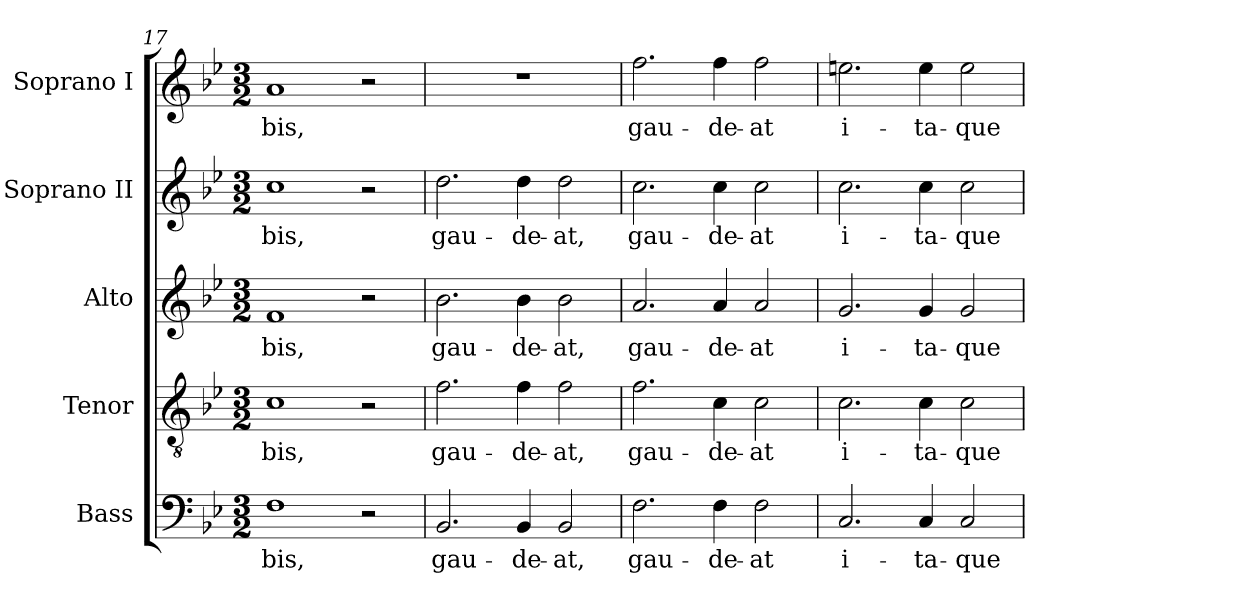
**kern	**text	**kern	**text	**kern	**text	**kern	**text	**kern	**text
*part5	*part5	*part4	*part4	*part3	*part3	*part2	*part2	*part1	*part1
*staff5	*staff5	*staff4	*staff4	*staff3	*staff3	*staff2	*staff2	*staff1	*staff1
*I"Bass	*	*I"Tenor	*	*I"Alto	*	*I"Soprano II	*	*I"Soprano I	*
*I'B.	*	*	*	*I'T.	*	*I'A.	*	*I'A.	*
*clefF4	*	*clefGv2	*	*clefG2	*	*clefG2	*	*clefG2	*
*	*	*ITrd7c12	*	*ITrd7c12	*	*	*	*	*
*k[b-e-]	*	*k[b-e-]	*	*k[b-e-]	*	*k[b-e-]	*	*k[b-e-]	*
*B-:	*	*B-:	*	*B-:	*	*B-:	*	*B-:	*
*M3/2	*	*M3/2	*	*M3/2	*	*M3/2	*	*M3/2	*
=17	=17	=17	=17	=17	=17	=17	=17	=17	=17
!	!LO:LY:b:color=#000000	!	!	!	!	!	!	!	!
!	!	!	!LO:LY:b:color=#000000	!	!	!	!	!	!
!	!	!	!	!	!LO:LY:b:color=#000000	!	!	!	!
!	!	!	!	!	!	!	!LO:LY:b:color=#000000	!	!
!	!	!	!	!	!	!	!	!	!LO:LY:b:color=#000000
1Fi	-bis,	1Ci	-bis,	1Fi	-bis,	1cci	-bis,	1ai	-bis,
2r	.	2r	.	2r	.	2r	.	2r	.
=18	=18	=18	=18	=18	=18	=18	=18	=18	=18
!	!LO:LY:b:color=#000000	!	!	!	!	!	!	!	!
!	!	!	!LO:LY:b:color=#000000	!	!	!	!	!	!
!	!	!	!	!	!LO:LY:b:color=#000000	!	!	!	!
!	!	!	!	!	!	!	!LO:LY:b:color=#000000	!LO:N:vis=1	!
2.BB-i/	gau-	2.Fi\	gau-	2.B-i\	gau-	2.ddi\	gau-	1.r	.
!	!LO:LY:b:color=#000000	!	!	!	!	!	!	!	!
!	!	!	!LO:LY:b:color=#000000	!	!	!	!	!	!
!	!	!	!	!	!LO:LY:b:color=#000000	!	!	!	!
!	!	!	!	!	!	!	!LO:LY:b:color=#000000	!	!
4BB-i/	-de-	4Fi\	-de-	4B-i\	-de-	4ddi\	-de-	.	.
!	!LO:LY:b:color=#000000	!	!	!	!	!	!	!	!
!	!	!	!LO:LY:b:color=#000000	!	!	!	!	!	!
!	!	!	!	!	!LO:LY:b:color=#000000	!	!	!	!
!	!	!	!	!	!	!	!LO:LY:b:color=#000000	!	!
2BB-i/	-at,	2Fi\	-at,	2B-i\	-at,	2ddi\	-at,	.	.
=19	=19	=19	=19	=19	=19	=19	=19	=19	=19
!	!LO:LY:b:color=#000000	!	!	!	!	!	!	!	!
!	!	!	!LO:LY:b:color=#000000	!	!	!	!	!	!
!	!	!	!	!	!LO:LY:b:color=#000000	!	!	!	!
!	!	!	!	!	!	!	!LO:LY:b:color=#000000	!	!
!	!	!	!	!	!	!	!	!	!LO:LY:b:color=#000000
2.Fi\	gau-	2.Fi\	gau-	2.Ai/	gau-	2.cci\	gau-	2.ffi\	gau-
!	!LO:LY:b:color=#000000	!	!	!	!	!	!	!	!
!	!	!	!LO:LY:b:color=#000000	!	!	!	!	!	!
!	!	!	!	!	!LO:LY:b:color=#000000	!	!	!	!
!	!	!	!	!	!	!	!LO:LY:b:color=#000000	!	!
!	!	!	!	!	!	!	!	!	!LO:LY:b:color=#000000
4Fi\	-de-	4Ci\	-de-	4Ai/	-de-	4cci\	-de-	4ffi\	-de-
!	!LO:LY:b:color=#000000	!	!	!	!	!	!	!	!
!	!	!	!LO:LY:b:color=#000000	!	!	!	!	!	!
!	!	!	!	!	!LO:LY:b:color=#000000	!	!	!	!
!	!	!	!	!	!	!	!LO:LY:b:color=#000000	!	!
!	!	!	!	!	!	!	!	!	!LO:LY:b:color=#000000
2Fi\	-at	2Ci\	-at	2Ai/	-at	2cci\	-at	2ffi\	-at
!!LO:PB:g=z
=20	=20	=20	=20	=20	=20	=20	=20	=20	=20
!	!LO:LY:b:color=#000000	!	!	!	!	!	!	!	!
!	!	!	!LO:LY:b:color=#000000	!	!	!	!	!	!
!	!	!	!	!	!LO:LY:b:color=#000000	!	!	!	!
!	!	!	!	!	!	!	!LO:LY:b:color=#000000	!	!
!	!	!	!	!	!	!	!	!	!LO:LY:b:color=#000000
2.Ci/	i-	2.Ci\	i-	2.Gi/	i-	2.cci\	i-	2.eeni\	i-
!	!LO:LY:b:color=#000000	!	!	!	!	!	!	!	!
!	!	!	!LO:LY:b:color=#000000	!	!	!	!	!	!
!	!	!	!	!	!LO:LY:b:color=#000000	!	!	!	!
!	!	!	!	!	!	!	!LO:LY:b:color=#000000	!	!
!	!	!	!	!	!	!	!	!	!LO:LY:b:color=#000000
4Ci/	-ta-	4Ci\	-ta-	4Gi/	-ta-	4cci\	-ta-	4eei\	-ta-
!	!LO:LY:b:color=#000000	!	!	!	!	!	!	!	!
!	!	!	!LO:LY:b:color=#000000	!	!	!	!	!	!
!	!	!	!	!	!LO:LY:b:color=#000000	!	!	!	!
!	!	!	!	!	!	!	!LO:LY:b:color=#000000	!	!
!	!	!	!	!	!	!	!	!	!LO:LY:b:color=#000000
2Ci/	-que	2Ci\	-que	2Gi/	-que	2cci\	-que	2eei\	-que
=	=	=	=	=	=	=	=	=	=
*-	*-	*-	*-	*-	*-	*-	*-	*-	*-
